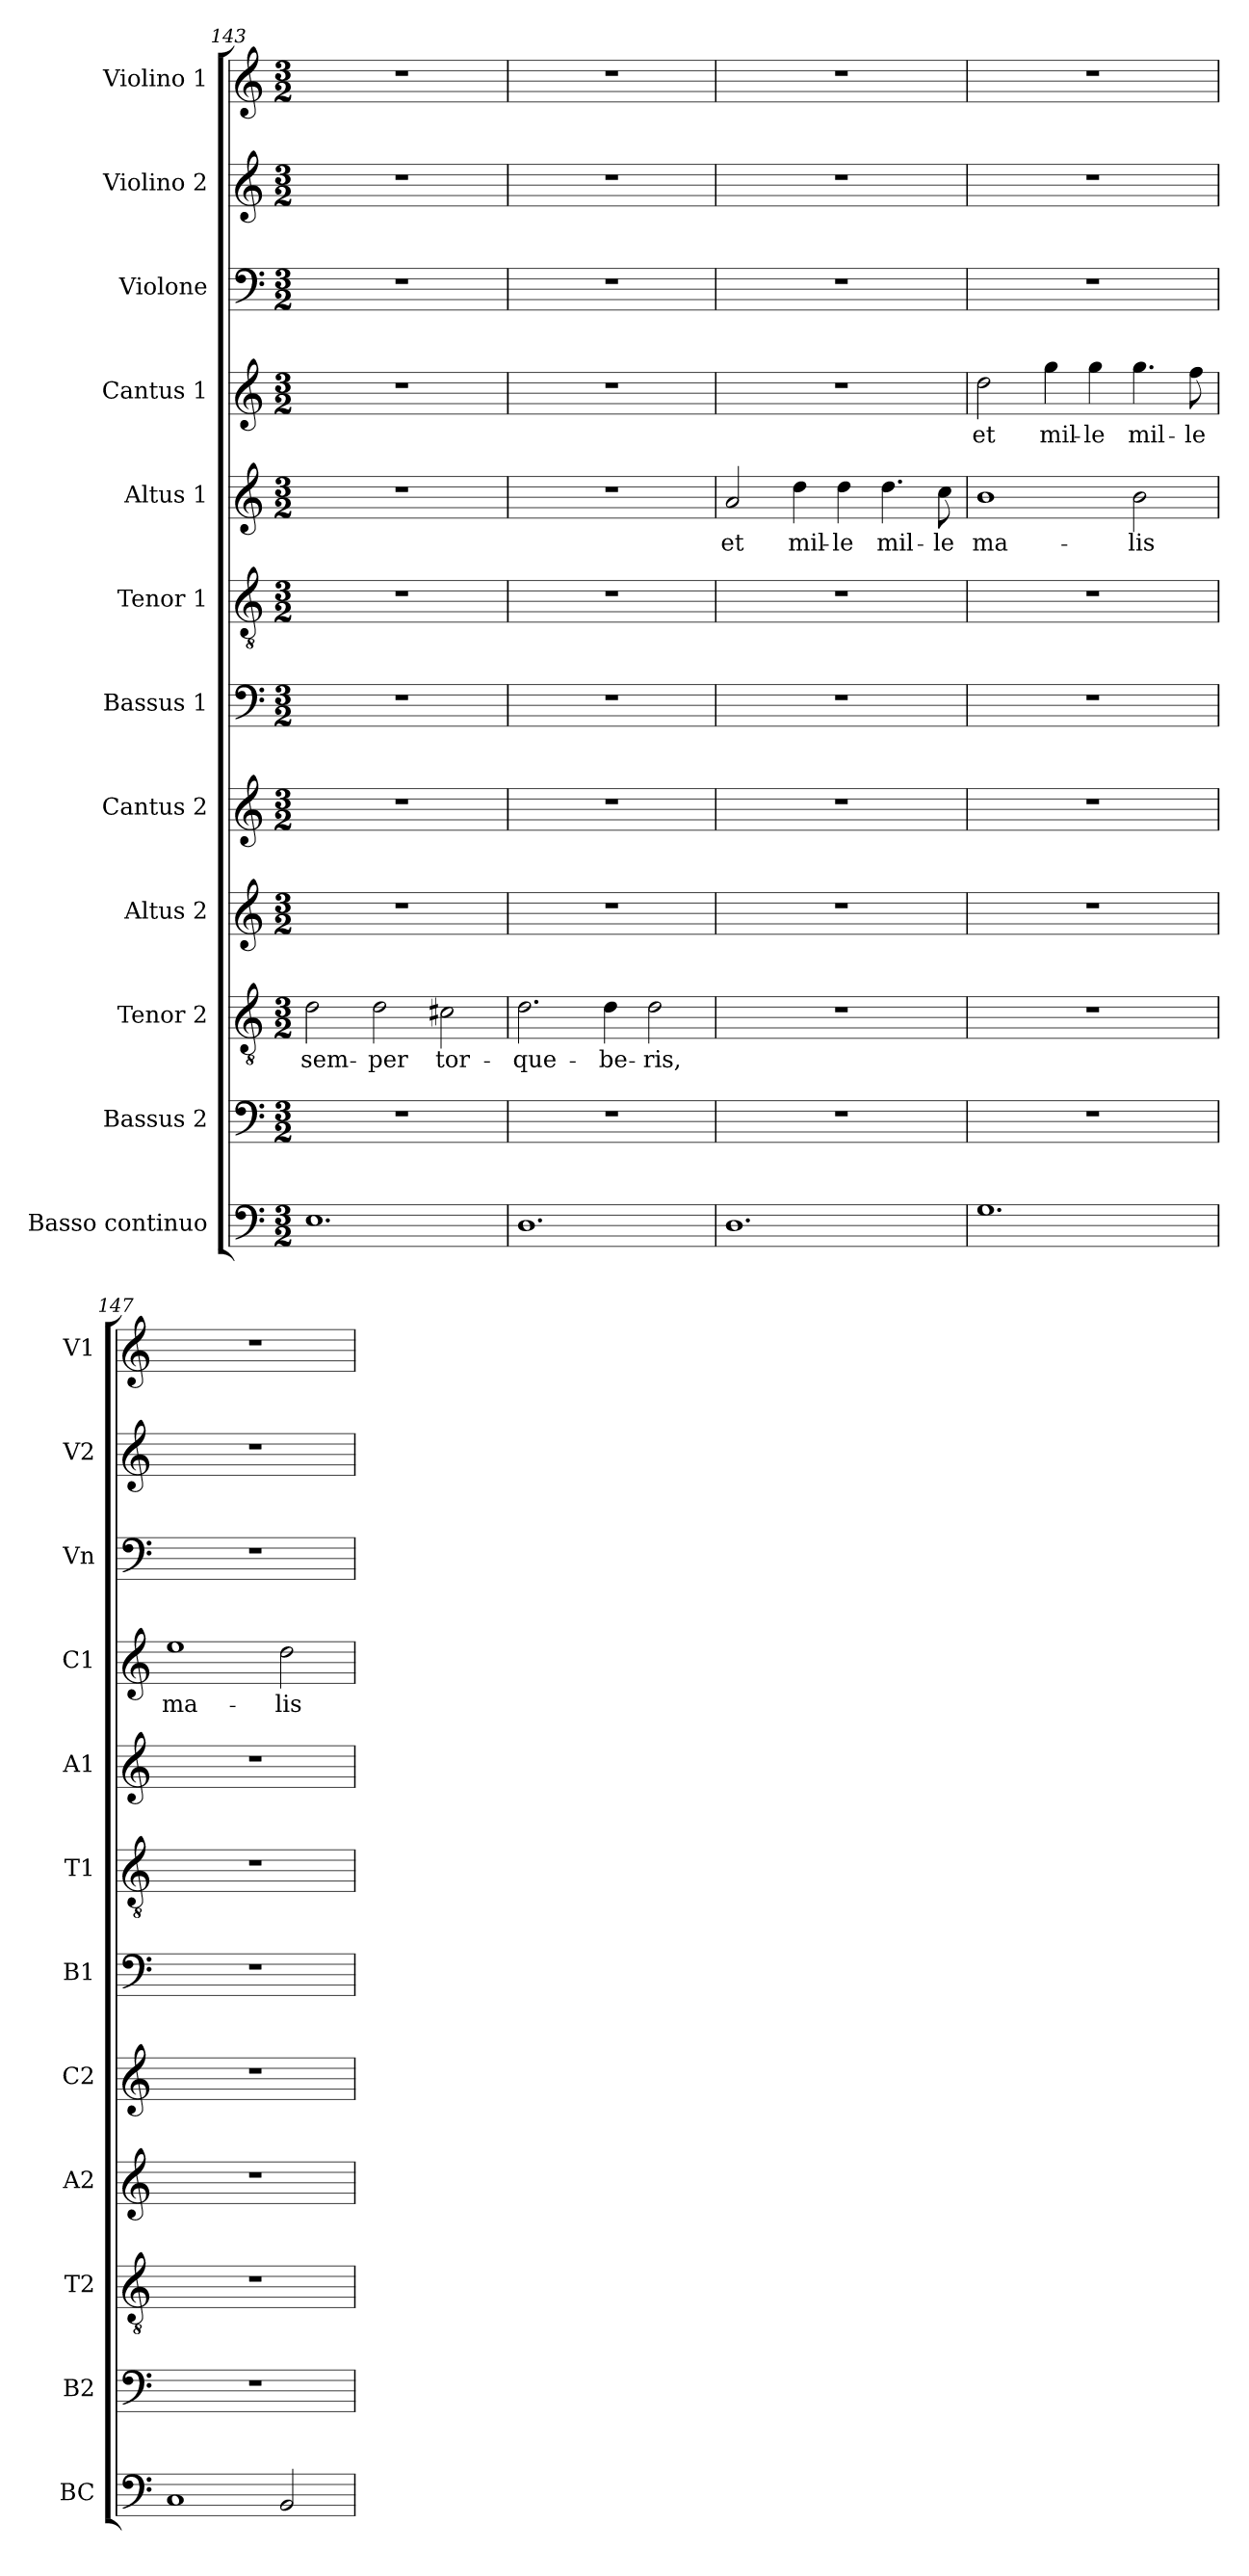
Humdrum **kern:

**kern	**kern	**kern	**text	**kern	**kern	**kern	**kern	**kern	**text	**kern	**text	**kern	**kern	**kern
*part12	*part11	*part10	*part10	*part9	*part8	*part7	*part6	*part5	*part5	*part4	*part4	*part3	*part2	*part1
*staff12	*staff11	*staff10	*staff10	*staff9	*staff8	*staff7	*staff6	*staff5	*staff5	*staff4	*staff4	*staff3	*staff2	*staff1
*I"Basso continuo	*I"Bassus 2	*I"Tenor 2	*	*I"Altus 2	*I"Cantus 2	*I"Bassus 1	*I"Tenor 1	*I"Altus 1	*	*I"Cantus 1	*	*I"Violone	*I"Violino 2	*I"Violino 1
*I'BC	*I'B2	*I'T2	*	*I'A2	*I'C2	*I'B1	*I'T1	*I'A1	*	*I'C1	*	*I'Vn	*I'V2	*I'V1
*clefF4	*clefF4	*clefGv2	*	*clefG2	*clefG2	*clefF4	*clefGv2	*clefG2	*	*clefG2	*	*clefF4	*clefG2	*clefG2
*ITrd7c12	*	*	*	*	*	*	*	*	*	*	*	*ITrd7c12	*	*
*k[]	*k[]	*k[]	*	*k[]	*k[]	*k[]	*k[]	*k[]	*	*k[]	*	*k[]	*k[]	*k[]
*C:	*C:	*C:	*	*C:	*C:	*C:	*C:	*C:	*	*C:	*	*C:	*C:	*C:
*M3/2	*M3/2	*M3/2	*	*M3/2	*M3/2	*M3/2	*M3/2	*M3/2	*	*M3/2	*	*M3/2	*M3/2	*M3/2
=143	=143	=143	=143	=143	=143	=143	=143	=143	=143	=143	=143	=143	=143	=143
!	!	!	!LO:LY:b	!	!	!	!	!	!	!	!	!	!	!
1.EE	1.r	2d\	sem-	1.r	1.r	1.r	1.r	1.r	.	1.r	.	1.r	1.r	1.r
!	!	!	!LO:LY:b	!	!	!	!	!	!	!	!	!	!	!
.	.	2d\	-per	.	.	.	.	.	.	.	.	.	.	.
!	!	!	!LO:LY:b	!	!	!	!	!	!	!	!	!	!	!
.	.	2c#X\	tor-	.	.	.	.	.	.	.	.	.	.	.
=144	=144	=144	=144	=144	=144	=144	=144	=144	=144	=144	=144	=144	=144	=144
!	!	!	!LO:LY:b	!	!	!	!	!	!	!	!	!	!	!
1.DD	1.r	2.d\	-que-	1.r	1.r	1.r	1.r	1.r	.	1.r	.	1.r	1.r	1.r
!	!	!	!LO:LY:b	!	!	!	!	!	!	!	!	!	!	!
.	.	4d\	-be-	.	.	.	.	.	.	.	.	.	.	.
!	!	!	!LO:LY:b	!	!	!	!	!	!	!	!	!	!	!
.	.	2d\	-ris,	.	.	.	.	.	.	.	.	.	.	.
=145	=145	=145	=145	=145	=145	=145	=145	=145	=145	=145	=145	=145	=145	=145
!	!	!	!	!	!	!	!	!	!LO:LY:b	!	!	!	!	!
1.DD	1.r	1.r	.	1.r	1.r	1.r	1.r	2a/	et	1.r	.	1.r	1.r	1.r
!	!	!	!	!	!	!	!	!	!LO:LY:b	!	!	!	!	!
.	.	.	.	.	.	.	.	4dd\	mil-	.	.	.	.	.
!	!	!	!	!	!	!	!	!	!LO:LY:b	!	!	!	!	!
.	.	.	.	.	.	.	.	4dd\	-le	.	.	.	.	.
!	!	!	!	!	!	!	!	!	!LO:LY:b	!	!	!	!	!
.	.	.	.	.	.	.	.	4.dd\	mil-	.	.	.	.	.
!	!	!	!	!	!	!	!	!	!LO:LY:b	!	!	!	!	!
.	.	.	.	.	.	.	.	8cc\	-le	.	.	.	.	.
=146	=146	=146	=146	=146	=146	=146	=146	=146	=146	=146	=146	=146	=146	=146
!	!	!	!	!	!	!	!	!	!LO:LY:b	!	!LO:LY:b	!	!	!
1.GG	1.r	1.r	.	1.r	1.r	1.r	1.r	1b	ma-	2dd\	et	1.r	1.r	1.r
!	!	!	!	!	!	!	!	!	!	!	!LO:LY:b	!	!	!
.	.	.	.	.	.	.	.	.	.	4gg\	mil-	.	.	.
!	!	!	!	!	!	!	!	!	!	!	!LO:LY:b	!	!	!
.	.	.	.	.	.	.	.	.	.	4gg\	-le	.	.	.
!	!	!	!	!	!	!	!	!	!LO:LY:b	!	!LO:LY:b	!	!	!
.	.	.	.	.	.	.	.	2b\	-lis	4.gg\	mil-	.	.	.
!	!	!	!	!	!	!	!	!	!	!	!LO:LY:b	!	!	!
.	.	.	.	.	.	.	.	.	.	8ff\	-le	.	.	.
=147	=147	=147	=147	=147	=147	=147	=147	=147	=147	=147	=147	=147	=147	=147
!	!	!	!	!	!	!	!	!	!	!	!LO:LY:b	!	!	!
1CC	1.r	1.r	.	1.r	1.r	1.r	1.r	1.r	.	1ee	ma-	1.r	1.r	1.r
!	!	!	!	!	!	!	!	!	!	!	!LO:LY:b	!	!	!
2BBB/	.	.	.	.	.	.	.	.	.	2dd\	-lis	.	.	.
=	=	=	=	=	=	=	=	=	=	=	=	=	=	=
*-	*-	*-	*-	*-	*-	*-	*-	*-	*-	*-	*-	*-	*-	*-
